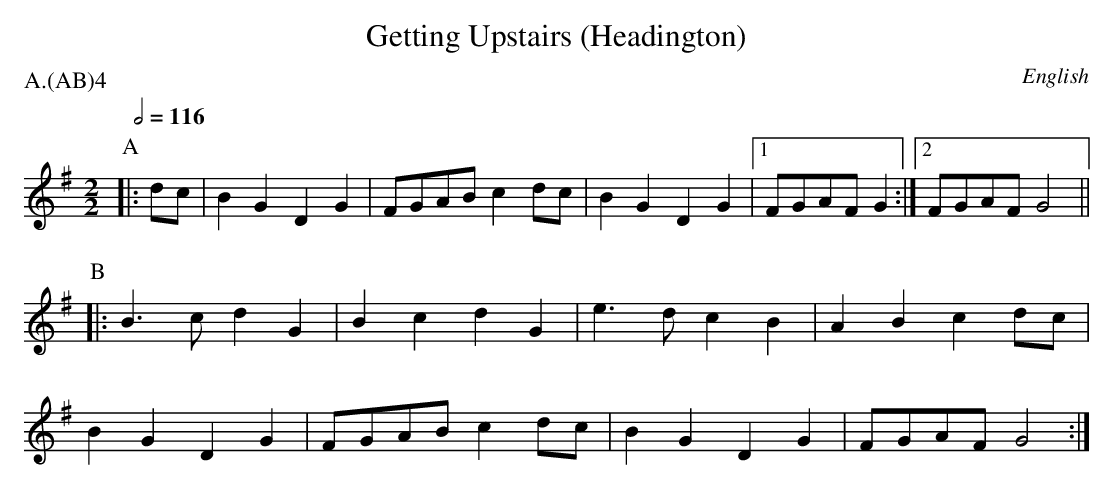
X:1
T:Getting Upstairs (Headington)
L:1/8
M:2/2
O:English
P:A.(AB)4
K:G
Q:1/2=116
P:A
|: dc | B2 G2 D2 G2 | FGAB c2 dc | B2 G2 D2 G2 |1 FGAF G2 :|2 FGAF G4 ||
P:B
|: B3 c d2 G2 | B2 c2 d2 G2 | e3 d c2 B2 | A2 B2 c2 dc |
B2 G2 D2 G2 | FGAB c2 dc | B2 G2 D2 G2 | FGAF G4 :|
